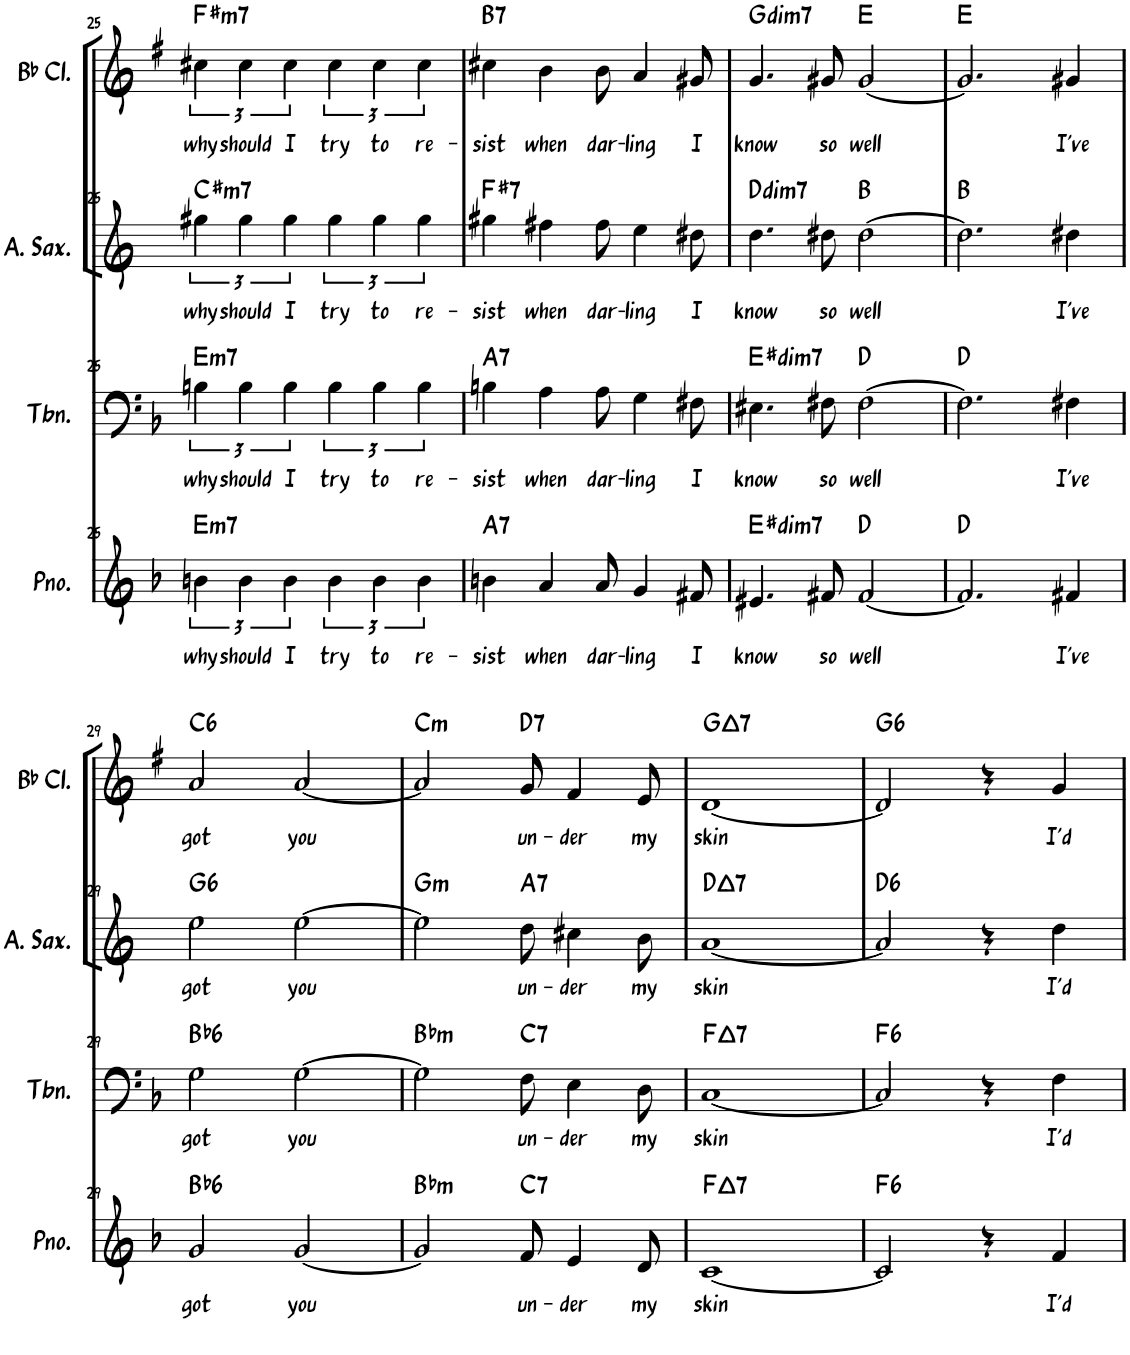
**kern	**text	**harte	**kern	**text	**harte	**kern	**text	**harte	**kern	**text	**harte
*part4	*part4	*part4	*part3	*part3	*part3	*part2	*part2	*part2	*part1	*part1	*part1
*staff4	*staff4	*	*staff3	*staff3	*	*staff2	*staff2	*	*staff1	*staff1	*
*I"钢琴	*	*	*I"长号	*	*	*I"中音萨克斯	*	*	*I"降B调单簧管	*	*
!!LO:PB:g=z
*clefG2	*	*	*clefF4	*	*	*clefG2	*	*	*clefG2	*	*
*	*	*	*	*	*	*Trd5c9	*	*	*Trd1c2	*	*
*k[b-]	*	*	*k[b-]	*	*	*k[]	*	*	*k[f#]	*	*
*M4/4	*	*	*M4/4	*	*	*M4/4	*	*	*M4/4	*	*
=25	=25	=25	=25	=25	=25	=25	=25	=25	=25	=25	=25
!	!LO:LY:b	!LO:H:kt=m7	!	!LO:LY:b	!LO:H:kt=m7	!	!LO:LY:b	!LO:H:kt=m7	!	!LO:LY:b	!LO:H:kt=m7
6bn\	why	E:min7	6Bn\	why	E:min7	6gg#X\	why	C#:min7	6cc#X\	why	F#:min7
!	!LO:LY:b	!	!	!LO:LY:b	!	!	!LO:LY:b	!	!	!LO:LY:b	!
6b\	should	.	6B\	should	.	6gg#\	should	.	6cc#\	should	.
!	!LO:LY:b	!	!	!LO:LY:b	!	!	!LO:LY:b	!	!	!LO:LY:b	!
6b\	I	.	6B\	I	.	6gg#\	I	.	6cc#\	I	.
!	!LO:LY:b	!	!	!LO:LY:b	!	!	!LO:LY:b	!	!	!LO:LY:b	!
6b\	try	.	6B\	try	.	6gg#\	try	.	6cc#\	try	.
!	!LO:LY:b	!	!	!LO:LY:b	!	!	!LO:LY:b	!	!	!LO:LY:b	!
6b\	to	.	6B\	to	.	6gg#\	to	.	6cc#\	to	.
!	!LO:LY:b	!	!	!LO:LY:b	!	!	!LO:LY:b	!	!	!LO:LY:b	!
6b\	re-	.	6B\	re-	.	6gg#\	re-	.	6cc#\	re-	.
=26	=26	=26	=26	=26	=26	=26	=26	=26	=26	=26	=26
!	!LO:LY:b	!LO:H:kt=7	!	!LO:LY:b	!LO:H:kt=7	!	!LO:LY:b	!LO:H:kt=7	!	!LO:LY:b	!LO:H:kt=7
4bn\	-sist	A:7	4Bn\	-sist	A:7	4gg#X\	-sist	F#:7	4cc#X\	-sist	B:7
!	!LO:LY:b	!	!	!LO:LY:b	!	!	!LO:LY:b	!	!	!LO:LY:b	!
4a/	when	.	4A\	when	.	4ff#X\	when	.	4b\	when	.
!	!LO:LY:b	!	!	!LO:LY:b	!	!	!LO:LY:b	!	!	!LO:LY:b	!
8a/	dar-	.	8A\	dar-	.	8ff#\	dar-	.	8b\	dar-	.
!	!LO:LY:b	!	!	!LO:LY:b	!	!	!LO:LY:b	!	!	!LO:LY:b	!
4g/	-ling	.	4G\	-ling	.	4ee\	-ling	.	4a/	-ling	.
!	!LO:LY:b	!	!	!LO:LY:b	!	!	!LO:LY:b	!	!	!LO:LY:b	!
8f#X/	I	.	8F#X\	I	.	8dd#X\	I	.	8g#X/	I	.
=27	=27	=27	=27	=27	=27	=27	=27	=27	=27	=27	=27
!	!LO:LY:b	!LO:H:kt=dim7	!	!LO:LY:b	!LO:H:kt=dim7	!	!LO:LY:b	!LO:H:kt=dim7	!	!LO:LY:b	!LO:H:kt=dim7
4.e#X/	know	E#:dim7	4.E#X\	know	E#:dim7	4.dd\	know	D:dim7	4.g/	know	G:dim7
!	!LO:LY:b	!	!	!LO:LY:b	!	!	!LO:LY:b	!	!	!LO:LY:b	!
8f#X/	so	.	8F#X\	so	.	8dd#X\	so	.	8g#X/	so	.
!	!LO:LY:b	!	!	!LO:LY:b	!	!	!LO:LY:b	!	!	!LO:LY:b	!
[2f#/	well	D:maj	[2F#\	well	D:maj	[2dd#\	well	B:maj	[2g#/	well	E:maj
=28	=28	=28	=28	=28	=28	=28	=28	=28	=28	=28	=28
2.f#/]	.	D:maj	2.F#\]	.	D:maj	2.dd#\]	.	B:maj	2.g#/]	.	E:maj
!	!LO:LY:b	!	!	!LO:LY:b	!	!	!LO:LY:b	!	!	!LO:LY:b	!
4f#X/	I've	.	4F#X\	I've	.	4dd#X\	I've	.	4g#X/	I've	.
!!LO:LB:g=z
=29	=29	=29	=29	=29	=29	=29	=29	=29	=29	=29	=29
!	!LO:LY:b	!LO:H:kt=6	!	!LO:LY:b	!LO:H:kt=6	!	!LO:LY:b	!LO:H:kt=6	!	!LO:LY:b	!LO:H:kt=6
2g/	got	Bb:maj6	2G\	got	Bb:maj6	2ee\	got	G:maj6	2a/	got	C:maj6
!	!LO:LY:b	!	!	!LO:LY:b	!	!	!LO:LY:b	!	!	!LO:LY:b	!
[2g/	you	.	[2G\	you	.	[2ee\	you	.	[2a/	you	.
=30	=30	=30	=30	=30	=30	=30	=30	=30	=30	=30	=30
!	!	!LO:H:kt=m	!	!	!LO:H:kt=m	!	!	!LO:H:kt=m	!	!	!LO:H:kt=m
2g/]	.	Bb:min	2G\]	.	Bb:min	2ee\]	.	G:min	2a/]	.	C:min
!	!LO:LY:b	!LO:H:kt=7	!	!LO:LY:b	!LO:H:kt=7	!	!LO:LY:b	!LO:H:kt=7	!	!LO:LY:b	!LO:H:kt=7
8f/	un-	C:7	8F\	un-	C:7	8dd\	un-	A:7	8g/	un-	D:7
!	!LO:LY:b	!	!	!LO:LY:b	!	!	!LO:LY:b	!	!	!LO:LY:b	!
4e/	-der	.	4E\	-der	.	4cc#X\	-der	.	4f#/	-der	.
!	!LO:LY:b	!	!	!LO:LY:b	!	!	!LO:LY:b	!	!	!LO:LY:b	!
8d/	my	.	8D\	my	.	8b\	my	.	8e/	my	.
=31	=31	=31	=31	=31	=31	=31	=31	=31	=31	=31	=31
!	!LO:LY:b	!LO:H:kt=7	!	!LO:LY:b	!LO:H:kt=7	!	!LO:LY:b	!LO:H:kt=7	!	!LO:LY:b	!LO:H:kt=7
[1c	skin	F:maj7	[1C	skin	F:maj7	[1a	skin	D:maj7	[1d	skin	G:maj7
=32	=32	=32	=32	=32	=32	=32	=32	=32	=32	=32	=32
!	!	!LO:H:kt=6	!	!	!LO:H:kt=6	!	!	!LO:H:kt=6	!	!	!LO:H:kt=6
2c/]	.	F:maj6	2C/]	.	F:maj6	2a/]	.	D:maj6	2d/]	.	G:maj6
4r	.	.	4r	.	.	4r	.	.	4r	.	.
!	!LO:LY:b	!	!	!LO:LY:b	!	!	!LO:LY:b	!	!	!LO:LY:b	!
4f/	I'd	.	4F\	I'd	.	4dd\	I'd	.	4g/	I'd	.
=	=	=	=	=	=	=	=	=	=	=	=
*-	*-	*-	*-	*-	*-	*-	*-	*-	*-	*-	*-
